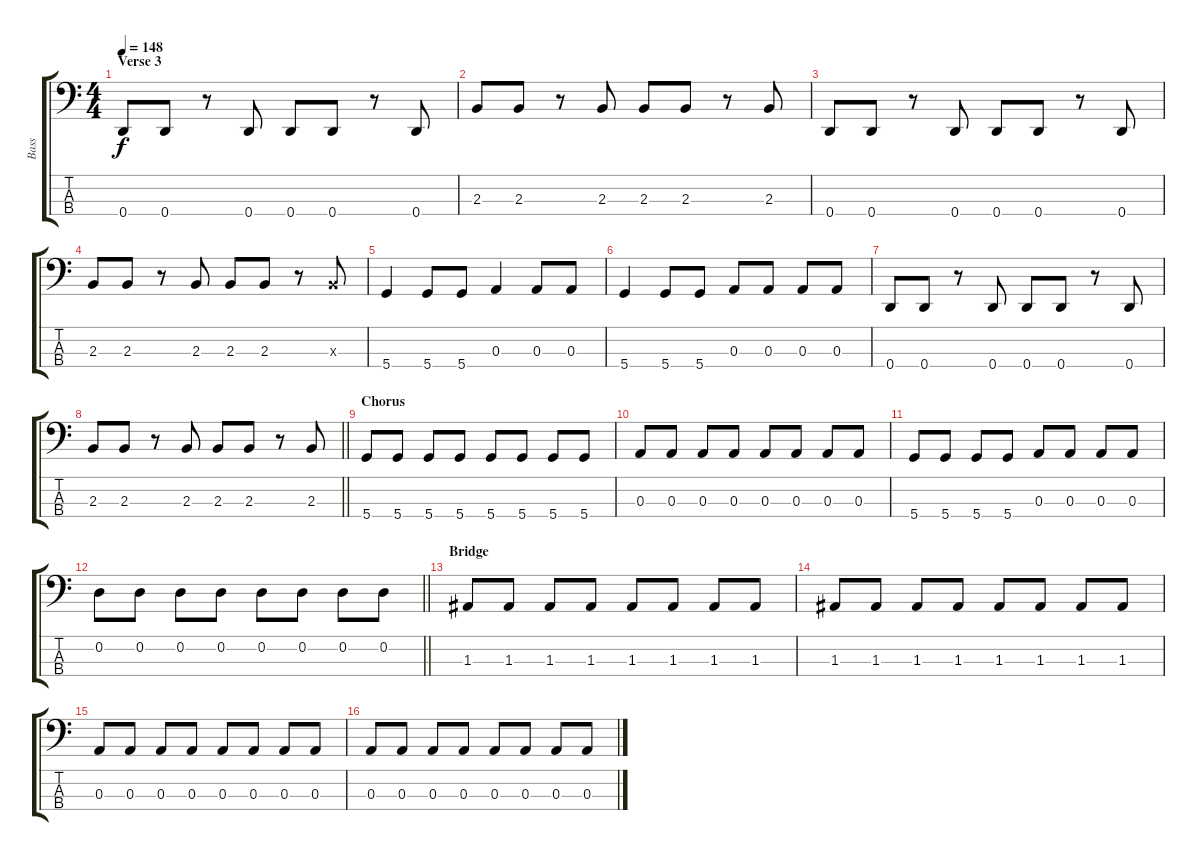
\track ("Bass" "Bass") {instrument electricbassfinger}
\staff {score tabs}
\tuning (G2 D2 A1 D1) {hide}
\ts (4 4)
\section ("" "Verse 3")
\tempo 148
\clef f4
\ks c
0.4.8{dy f} 0.4.8 r.8 0.4.8 0.4.8 0.4.8 r.8 0.4.8 |
2.3.8 2.3.8 r.8 2.3.8 2.3.8 2.3.8 r.8 2.3.8 |
0.4.8 0.4.8 r.8 0.4.8 0.4.8 0.4.8 r.8 0.4.8 |
2.3.8 2.3.8 r.8 2.3.8 2.3.8 2.3.8 r.8 2.3{x}.8 |
5.4.4 5.4.8 5.4.8 0.3.4 0.3.8 0.3.8 |
5.4.4 5.4.8 5.4.8 0.3.8 0.3.8 0.3.8 0.3.8 |
0.4.8 0.4.8 r.8 0.4.8 0.4.8 0.4.8 r.8 0.4.8 |
\barLineRight lightlight
2.3.8 2.3.8 r.8 2.3.8 2.3.8 2.3.8 r.8 2.3.8 |
\section ("" "Chorus")
5.4.8 5.4.8 5.4.8 5.4.8 5.4.8 5.4.8 5.4.8 5.4.8 |
0.3.8 0.3.8 0.3.8 0.3.8 0.3.8 0.3.8 0.3.8 0.3.8 |
5.4.8 5.4.8 5.4.8 5.4.8 0.3.8 0.3.8 0.3.8 0.3.8 |
\barLineRight lightlight
0.2.8 0.2.8 0.2.8 0.2.8 0.2.8 0.2.8 0.2.8 0.2.8 |
\section ("" "Bridge")
1.3.8 1.3.8 1.3.8 1.3.8 1.3.8 1.3.8 1.3.8 1.3.8 |
1.3.8 1.3.8 1.3.8 1.3.8 1.3.8 1.3.8 1.3.8 1.3.8 |
0.3.8 0.3.8 0.3.8 0.3.8 0.3.8 0.3.8 0.3.8 0.3.8 |
0.3.8 0.3.8 0.3.8 0.3.8 0.3.8 0.3.8 0.3.8 0.3.8
